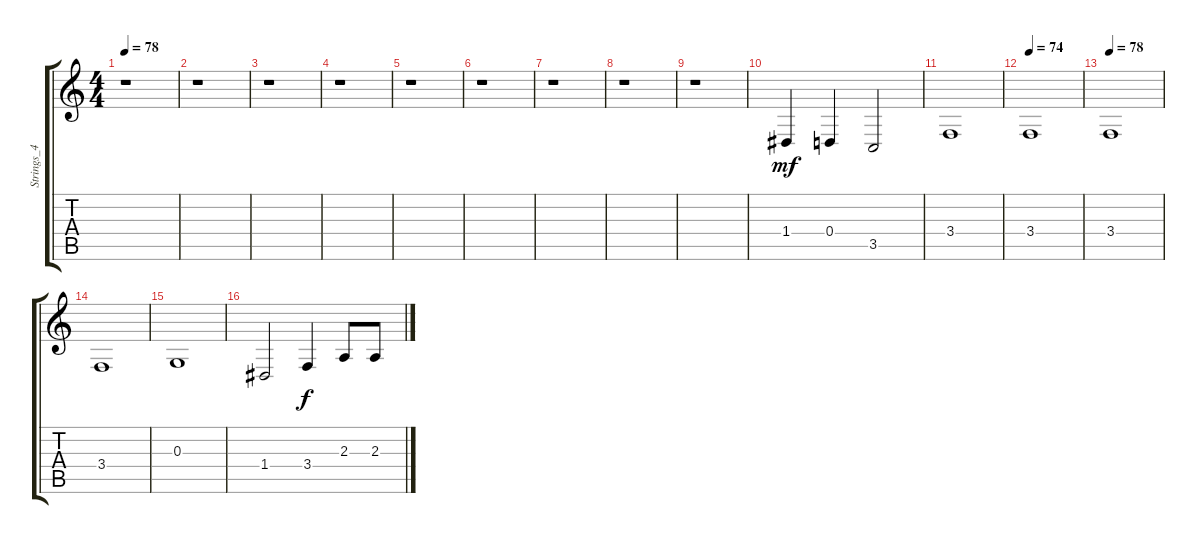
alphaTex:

\track ("Strings_4" "Strings_4") {instrument stringensemble1}
\staff {score tabs}
\tuning (E4 B3 G3 D3 A2 E2) {hide}
\ts (4 4)
\tempo 78
\clef g2
\ks c
r.1{dy mf instrument stringensemble1} |
r.1 |
r.1 |
r.1 |
r.1 |
r.1 |
r.1 |
r.1 |
r.1 |
1.4.4 0.4.4 3.5.2 |
3.4.1 |
\tempo 74
3.4.1 |
\tempo 78
3.4.1 |
3.4.1 |
0.3.1 |
1.4.2 3.4.4{dy f} 2.3.8 2.3.8
